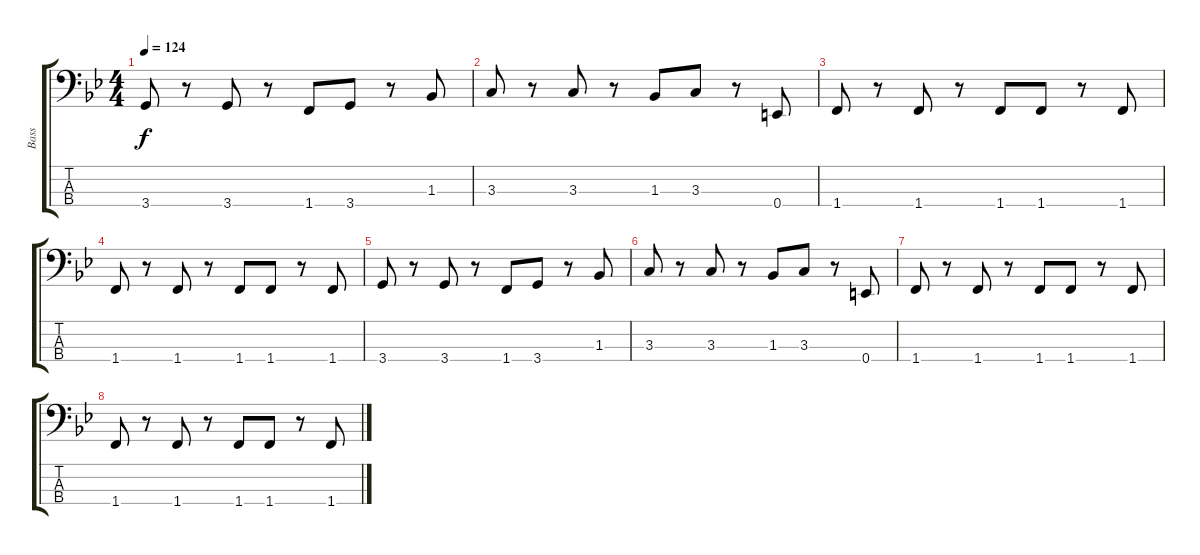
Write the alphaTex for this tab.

\track ("Bass" "Bass") {instrument electricbassfinger}
\staff {score tabs}
\tuning (G2 D2 A1 E1) {hide}
\ts (4 4)
\tempo 124
\clef f4
\ks gminor
3.4.8{dy f} r.8 3.4.8 r.8 1.4.8 3.4.8 r.8 1.3.8 |
3.3.8 r.8 3.3.8 r.8 1.3.8 3.3.8 r.8 0.4.8 |
1.4.8 r.8 1.4.8 r.8 1.4.8 1.4.8 r.8 1.4.8 |
1.4.8 r.8 1.4.8 r.8 1.4.8 1.4.8 r.8 1.4.8 |
3.4.8 r.8 3.4.8 r.8 1.4.8 3.4.8 r.8 1.3.8 |
3.3.8 r.8 3.3.8 r.8 1.3.8 3.3.8 r.8 0.4.8 |
1.4.8 r.8 1.4.8 r.8 1.4.8 1.4.8 r.8 1.4.8 |
1.4.8 r.8 1.4.8 r.8 1.4.8 1.4.8 r.8 1.4.8
